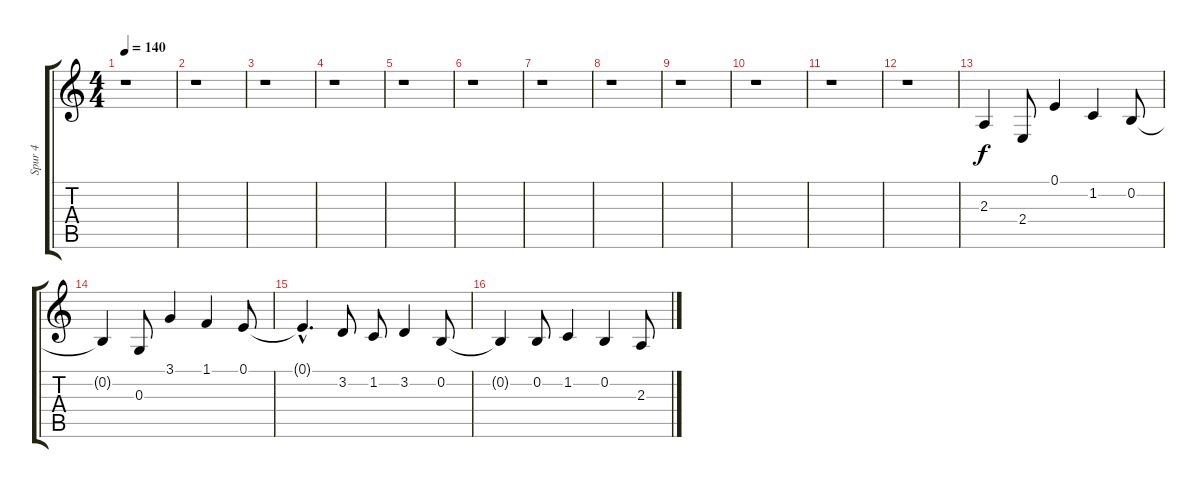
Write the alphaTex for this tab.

\track ("Spur 4" "Spur 4") {instrument lead2sawtooth}
\staff {score tabs}
\tuning (E4 B3 G3 D3 A2 E2) {hide}
\ts (4 4)
\tempo 140
\clef g2
\ks c
r.1{dy f} |
r.1 |
r.1 |
r.1 |
r.1 |
r.1 |
r.1 |
r.1 |
r.1 |
r.1 |
r.1 |
r.1 |
2.3.4 2.4.8 0.1.4 1.2.4 0.2.8 |
0.2{t}.4 0.3.8 3.1.4 1.1.4 0.1.8 |
0.1{hac t}.4{d} 3.2.8 1.2.8 3.2.4 0.2.8 |
0.2{t}.4 0.2.8 1.2.4 0.2.4 2.3.8
